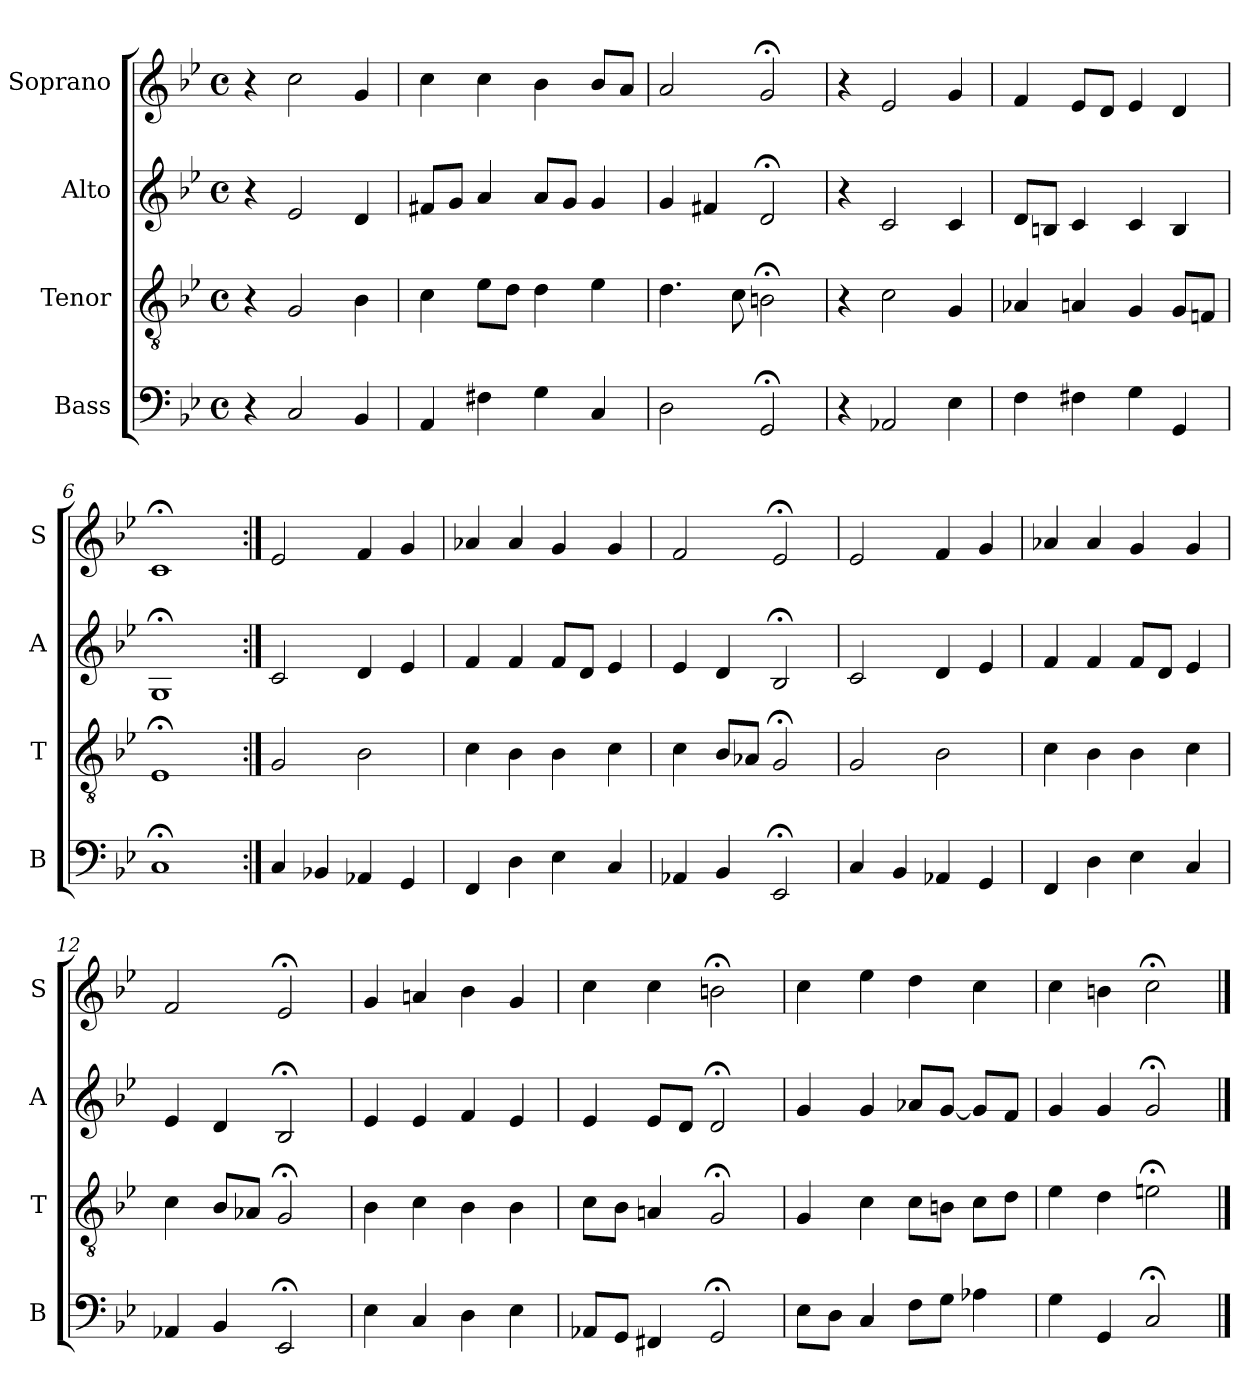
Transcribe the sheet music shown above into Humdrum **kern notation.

**kern	**kern	**kern	**kern
*part4	*part3	*part2	*part1
*staff4	*staff3	*staff2	*staff1
*I"Bass	*I"Tenor	*I"Alto	*I"Soprano
*I'B	*I'T	*I'A	*I'S
*clefF4	*clefGv2	*clefG2	*clefG2
*k[b-e-]	*k[b-e-]	*k[b-e-]	*k[b-e-]
*C:dor	*C:dor	*C:dor	*C:dor
*M4/4	*M4/4	*M4/4	*M4/4
*met(c)	*met(c)	*met(c)	*met(c)
*MM100	*MM100	*MM100	*MM100
=1	=1	=1	=1
4r	4r	4r	4r
2C	2G	2e-	2cc
4BB-	4B-	4d	4g
=2	=2	=2	=2
4AA	4c	8f#XL	4cc
.	.	8gJ	.
4F#X	8e-L	4a	4cc
.	8dJ	.	.
4G	4d	8aL	4b-
.	.	8gJ	.
4C	4e-	4g	8b-L
.	.	.	8aJ
=3	=3	=3	=3
2D	4.d	4g	2a
.	.	4f#X	.
.	8c	.	.
2GG;<	2Bn;<	2d;<	2g;<
=4	=4	=4	=4
4r	4r	4r	4r
2AA-X	2c	2c	2e-
4E-	4G	4c	4g
=5	=5	=5	=5
4F	4A-X	8dL	4f
.	.	8BnJ	.
4F#X	4An	4c	8e-L
.	.	.	8dJ
4Gi	4Gi	4ci	4e-i
4GG	8GL	4B	4d
.	8FnJ	.	.
=6	=6	=6	=6
1C;<	1E-;<	1G;<	1c;<
=7:|!	=7:|!	=7:|!	=7:|!
4C	2G	2c	2e-
4BB-X	.	.	.
4AA-X	2B-	4d	4f
4GG	.	4e-	4g
=8	=8	=8	=8
4FF	4c	4f	4a-X
4D	4B-	4f	4a-
4E-	4B-	8fL	4g
.	.	8dJ	.
4C	4c	4e-	4g
=9	=9	=9	=9
4AA-X	4c	4e-	2f
4BB-	8B-L	4d	.
.	8A-XJ	.	.
2EE-;<	2G;<	2B-;<	2e-;<
=10	=10	=10	=10
4C	2G	2c	2e-
4BB-	.	.	.
4AA-X	2B-	4d	4f
4GG	.	4e-	4g
=11	=11	=11	=11
4FF	4c	4f	4a-X
4D	4B-	4f	4a-
4E-	4B-	8fL	4g
.	.	8dJ	.
4C	4c	4e-	4g
=12	=12	=12	=12
4AA-X	4c	4e-	2f
4BB-	8B-L	4d	.
.	8A-XJ	.	.
2EE-;<	2G;<	2B-;<	2e-;<
=13	=13	=13	=13
4E-	4B-	4e-	4g
4C	4c	4e-	4an
4D	4B-	4f	4b-
4E-	4B-	4e-	4g
=14	=14	=14	=14
8AA-XL	8cL	4e-	4cc
8GGJ	8B-J	.	.
4FF#X	4An	8e-L	4cc
.	.	8dJ	.
2GG;<	2G;<	2d;<	2bn;<
=15	=15	=15	=15
8E-L	4G	4g	4cc
8DJ	.	.	.
4C	4c	4g	4ee-
8FL	8cL	8a-XL	4dd
8GJ	8BnJ	[8gJ	.
4A-X	8cL	8gL]	4cc
.	8dJ	8fJ	.
=16	=16	=16	=16
4Gi	4e-i	4gi	4cci
4GG	4d	4g	4bn
2C;<	2en;<	2g;<	2cc;<
==	==	==	==
*-	*-	*-	*-
